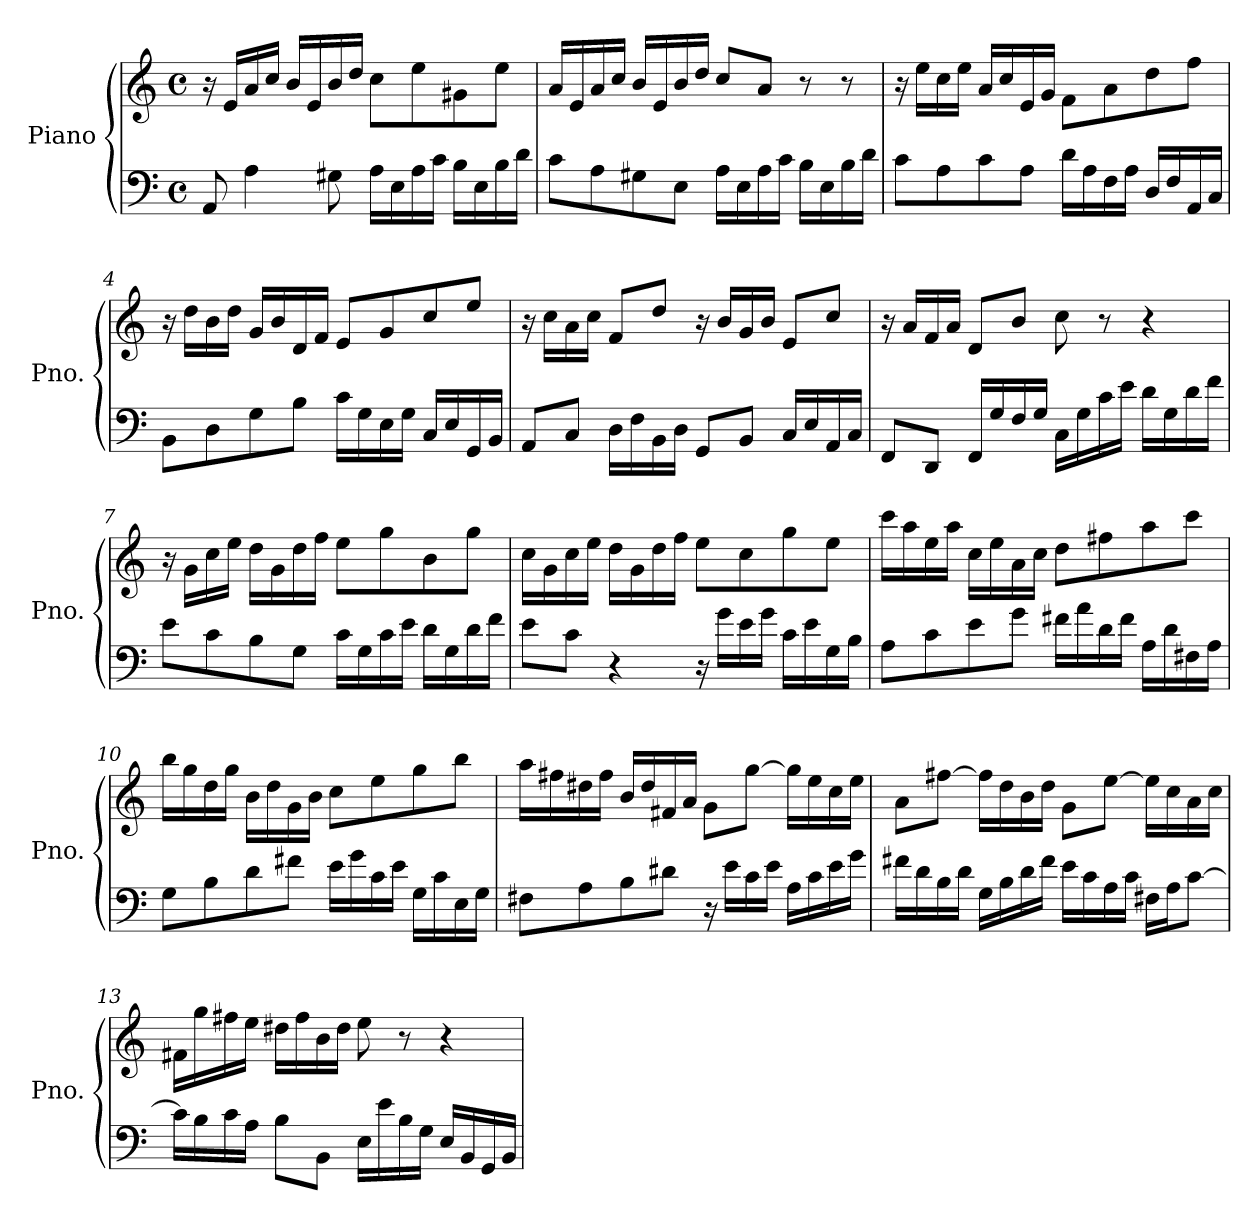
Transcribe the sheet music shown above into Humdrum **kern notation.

**kern	**kern
*part1	*part1
*staff2	*staff1
*I"Piano	*
*I'Pno.	*
*clefF4	*clefG2
*k[]	*k[]
*M4/4	*M4/4
*met(c)	*met(c)
*MM82	*MM82
=1	=1
8AA/	16r
.	16e/LL
4A\	16a/
.	16cc/JJ
.	16b/LL
.	16e/
8G#X\	16b/
.	16dd/JJ
16A\LL	8cc\L
16E\	.
16A\	8ee\
16c\JJ	.
16B\LL	8g#X\
16E\	.
16B\	8ee\J
16d\JJ	.
=2	=2
8c\L	16a/LL
.	16e/
8A\	16a/
.	16cc/JJ
8G#X\	16b/LL
.	16e/
8E\J	16b/
.	16dd/JJ
16A\LL	8cc/L
16E\	.
16A\	8a/J
16c\JJ	.
16B\LL	8r
16E\	.
16B\	8r
16d\JJ	.
=3	=3
8c\L	16r
.	16ee\LL
8A\	16cc\
.	16ee\JJ
8c\	16a/LL
.	16cc/
8A\J	16e/
.	16g/JJ
16d\LL	8f\L
16A\	.
16F\	8a\
16A\JJ	.
16D/LL	8dd\
16F/	.
16AA/	8ff\J
16C/JJ	.
!!LO:LB:g=z
=4	=4
8BB\L	16r
.	16dd\LL
8D\	16b\
.	16dd\JJ
8G\	16g/LL
.	16b/
8B\J	16d/
.	16f/JJ
16c\LL	8e/L
16G\	.
16E\	8g/
16G\JJ	.
16C/LL	8cc/
16E/	.
16GG/	8ee/J
16BB/JJ	.
=5	=5
8AA/L	16r
.	16cc\LL
8C/J	16a\
.	16cc\JJ
16D\LL	8f/L
16F\	.
16BB\	8dd/J
16D\JJ	.
8GG/L	16r
.	16b/LL
8BB/J	16g/
.	16b/JJ
16C/LL	8e/L
16E/	.
16AA/	8cc/J
16C/JJ	.
=6	=6
8FF/L	16r
.	16a/LL
8DD/J	16f/
.	16a/JJ
16FF/LL	8d/L
16G/	.
16F/	8b/J
16G/JJ	.
16C\LL	8cc\
16G\	.
16c\	8r
16e\JJ	.
16d\LL	4r
16G\	.
16d\	.
16f\JJ	.
!!LO:LB:g=z
=7	=7
8e\L	16r
.	16g\LL
8c\	16cc\
.	16ee\JJ
8B\	16dd\LL
.	16g\
8G\J	16dd\
.	16ff\JJ
16c\LL	8ee\L
16G\	.
16c\	8gg\
16e\JJ	.
16d\LL	8b\
16G\	.
16d\	8gg\J
16f\JJ	.
=8	=8
8e\L	16cc\LL
.	16g\
8c\J	16cc\
.	16ee\JJ
4r	16dd\LL
.	16g\
.	16dd\
.	16ff\JJ
16r	8ee\L
16g\LL	.
16e\	8cc\
16g\JJ	.
16c\LL	8gg\
16e\	.
16G\	8ee\J
16B\JJ	.
!!LO:LB:g=z
=9	=9
8A\L	16ccc\LL
.	16aa\
8c\	16ee\
.	16aa\JJ
8e\	16cc\LL
.	16ee\
8g\J	16a\
.	16cc\JJ
16f#X\LL	8dd\L
16a\	.
16d\	8ff#X\
16f#\JJ	.
16A\LL	8aa\
16d\	.
16F#X\	8ccc\J
16A\JJ	.
=10	=10
8G\L	16bb\LL
.	16gg\
8B\	16dd\
.	16gg\JJ
8d\	16b\LL
.	16dd\
8f#X\J	16g\
.	16b\JJ
16e\LL	8cc\L
16g\	.
16c\	8ee\
16e\JJ	.
16G\LL	8gg\
16c\	.
16E\	8bb\J
16G\JJ	.
!!LO:LB:g=z
=11	=11
8F#X\L	16aa\LL
.	16ff#X\
8A\	16dd#X\
.	16ff#\JJ
8B\	16b/LL
.	16dd#/
8d#X\J	16f#X/
.	16a/JJ
16r	8g\L
16e\LL	.
16c\	[8gg\J
16e\JJ	.
16A\LL	16gg\LL]
16c\	16ee\
16e\	16cc\
16g\JJ	16ee\JJ
=12	=12
16f#X\LL	8a\L
16d\	.
16B\	[8ff#X\J
16d\JJ	.
16G\LL	16ff#\LL]
16B\	16dd\
16d\	16b\
16f#\JJ	16dd\JJ
16e\LL	8g\L
16c\	.
16A\	[8ee\J
16c\JJ	.
16F#X\LL	16ee\LL]
16A\J	16cc\
[8c\J	16a\
.	16cc\JJ
!!LO:PB:g=z
=13	=13
16c\LL]	16f#X\LL
16B\	16gg\
16c\	16ff#X\
16A\JJ	16ee\JJ
8B\L	16dd#X\LL
.	16ff#\
8BB\J	16b\
.	16dd#\JJ
16E\LL	8ee\
16e\	.
16B\	8r
16G\JJ	.
16E/LL	4r
16BB/	.
16GG/	.
16BB/JJ	.
=	=
*-	*-
